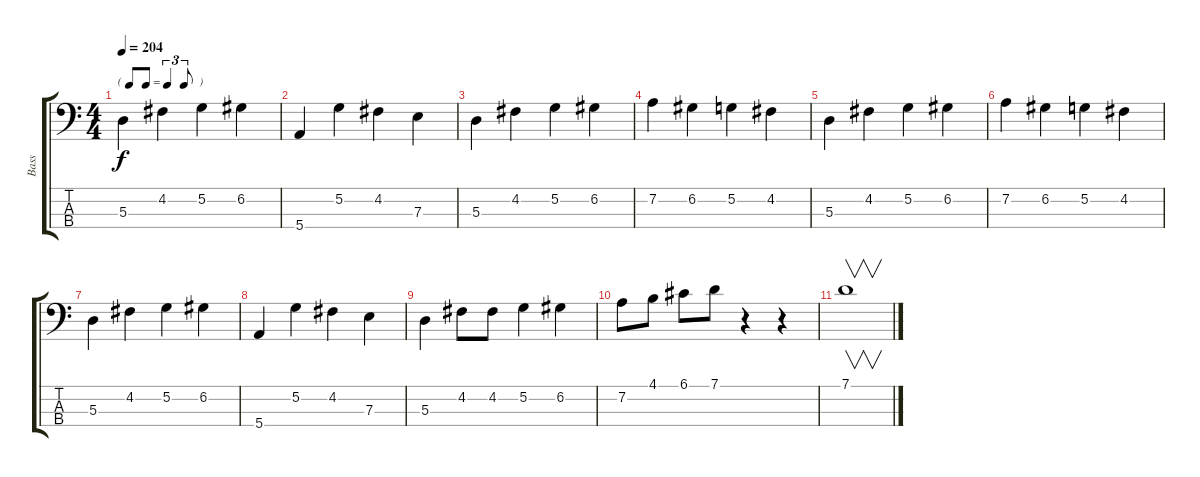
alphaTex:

\track ("Bass" "Bass") {instrument acousticbass}
\staff {score tabs}
\tuning (G2 D2 A1 E1) {hide}
\ts (4 4)
\tf triplet8th
\tempo 204
\clef f4
\ks c
5.3.4{dy f} 4.2.4 5.2.4 6.2.4 |
5.4.4 5.2.4 4.2.4 7.3.4 |
5.3.4 4.2.4 5.2.4 6.2.4 |
7.2.4 6.2.4 5.2.4 4.2.4 |
5.3.4 4.2.4 5.2.4 6.2.4 |
7.2.4 6.2.4 5.2.4 4.2.4 |
5.3.4 4.2.4 5.2.4 6.2.4 |
5.4.4 5.2.4 4.2.4 7.3.4 |
5.3.4 4.2.8 4.2.8 5.2.4 6.2.4 |
7.2.8 4.1.8 6.1.8 7.1.8 r.4 r.4 |
7.1.1{v}
